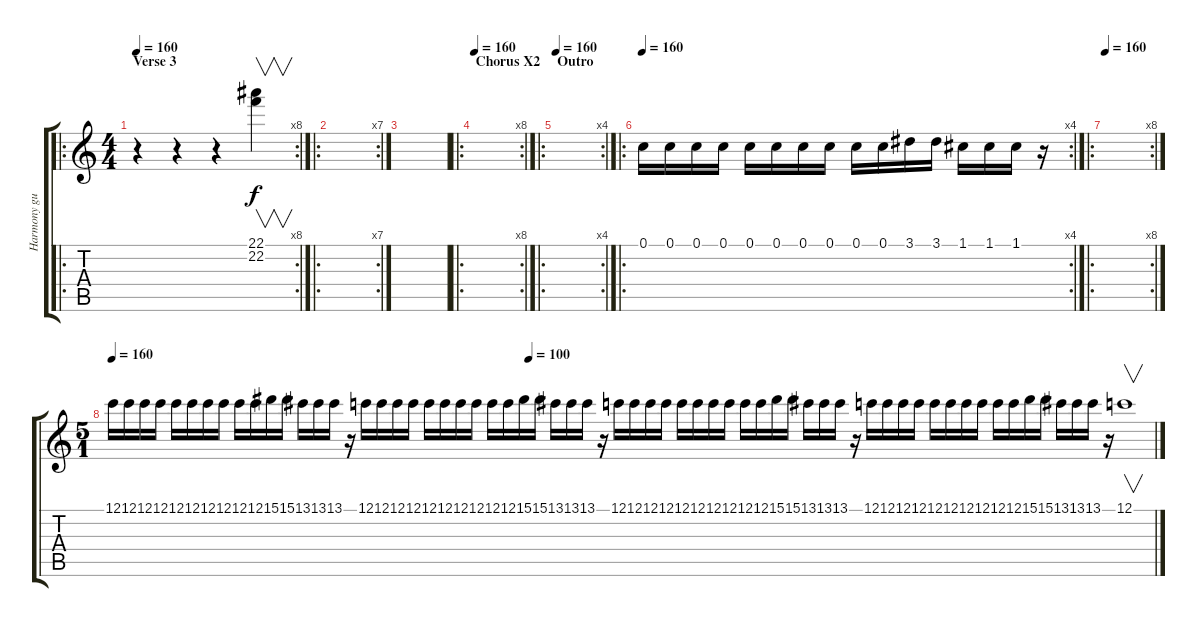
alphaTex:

\track ("Harmony guitar 2" "Harmony gu") {instrument distortionguitar}
\staff {score tabs}
\tuning (C4 G3 Eb3 Bb2 F2 C2) {hide}
\ro
\rc 8
\ts (4 4)
\section ("" "Verse 3")
\tempo 160
\clef g2
\ks c
r.4{dy f} r.4 r.4 (22.1 22.2).4{v} |
\ro
\rc 7
|
|
\ro
\rc 8
\section ("" "Chorus X2")
\tempo 160
|
\ro
\rc 4
\section ("" "Outro")
\tempo 160
|
\ro
\rc 4
\tempo 160
0.1.16 0.1.16 0.1.16 0.1.16 0.1.16 0.1.16 0.1.16 0.1.16 0.1.16 0.1.16 3.1.16 3.1.16 1.1.16 1.1.16 1.1.16 r.16 |
\ro
\rc 8
\tempo 160
|
\ts (5 1)
\tempo 160
\tempo (100 0.4)
12.1.16 12.1.16 12.1.16 12.1.16 12.1.16 12.1.16 12.1.16 12.1.16 12.1.16 12.1.16 15.1.16 15.1.16 13.1.16 13.1.16 13.1.16 r.16 12.1.16 12.1.16 12.1.16 12.1.16 12.1.16 12.1.16 12.1.16 12.1.16 12.1.16 12.1.16 15.1.16 15.1.16 13.1.16 13.1.16 13.1.16 r.16 12.1.16 12.1.16 12.1.16 12.1.16 12.1.16 12.1.16 12.1.16 12.1.16 12.1.16 12.1.16 15.1.16 15.1.16 13.1.16 13.1.16 13.1.16 r.16 12.1.16 12.1.16 12.1.16 12.1.16 12.1.16 12.1.16 12.1.16 12.1.16 12.1.16 12.1.16 15.1.16 15.1.16 13.1.16 13.1.16 13.1.16 r.16 12.1.1{v}
